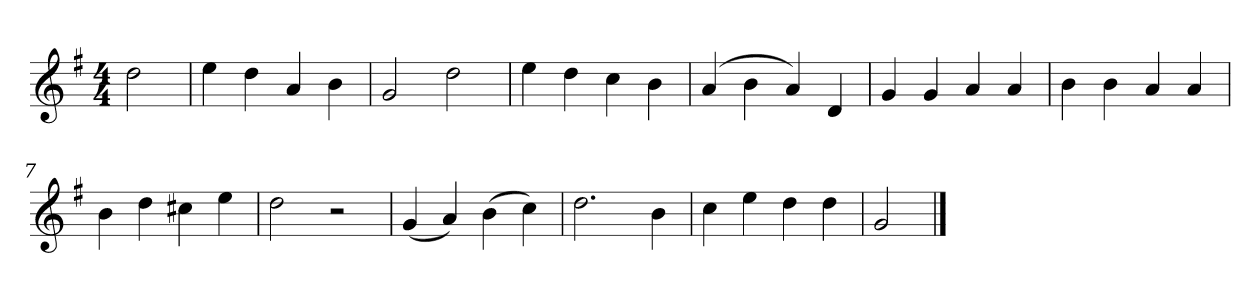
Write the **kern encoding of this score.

**kern
*part1
*staff1
*k[f#]
*M4/4
*MM120
=
2dd
=1
4ee
4dd
4a
4b
=2
2g
2dd
=3
4ee
4dd
4cc
4b
=4
(4a
4b
4a)
4d
=5
4g
4g
4a
4a
=6
4b
4b
4a
4a
=7
4b
4dd
4cc#X
4ee
=8
2dd
2r
=9
(4g
4a)
(4b
4cc)
=10
2.dd
4b
=11
4cc
4ee
4dd
4dd
=12
2g
==
*-
